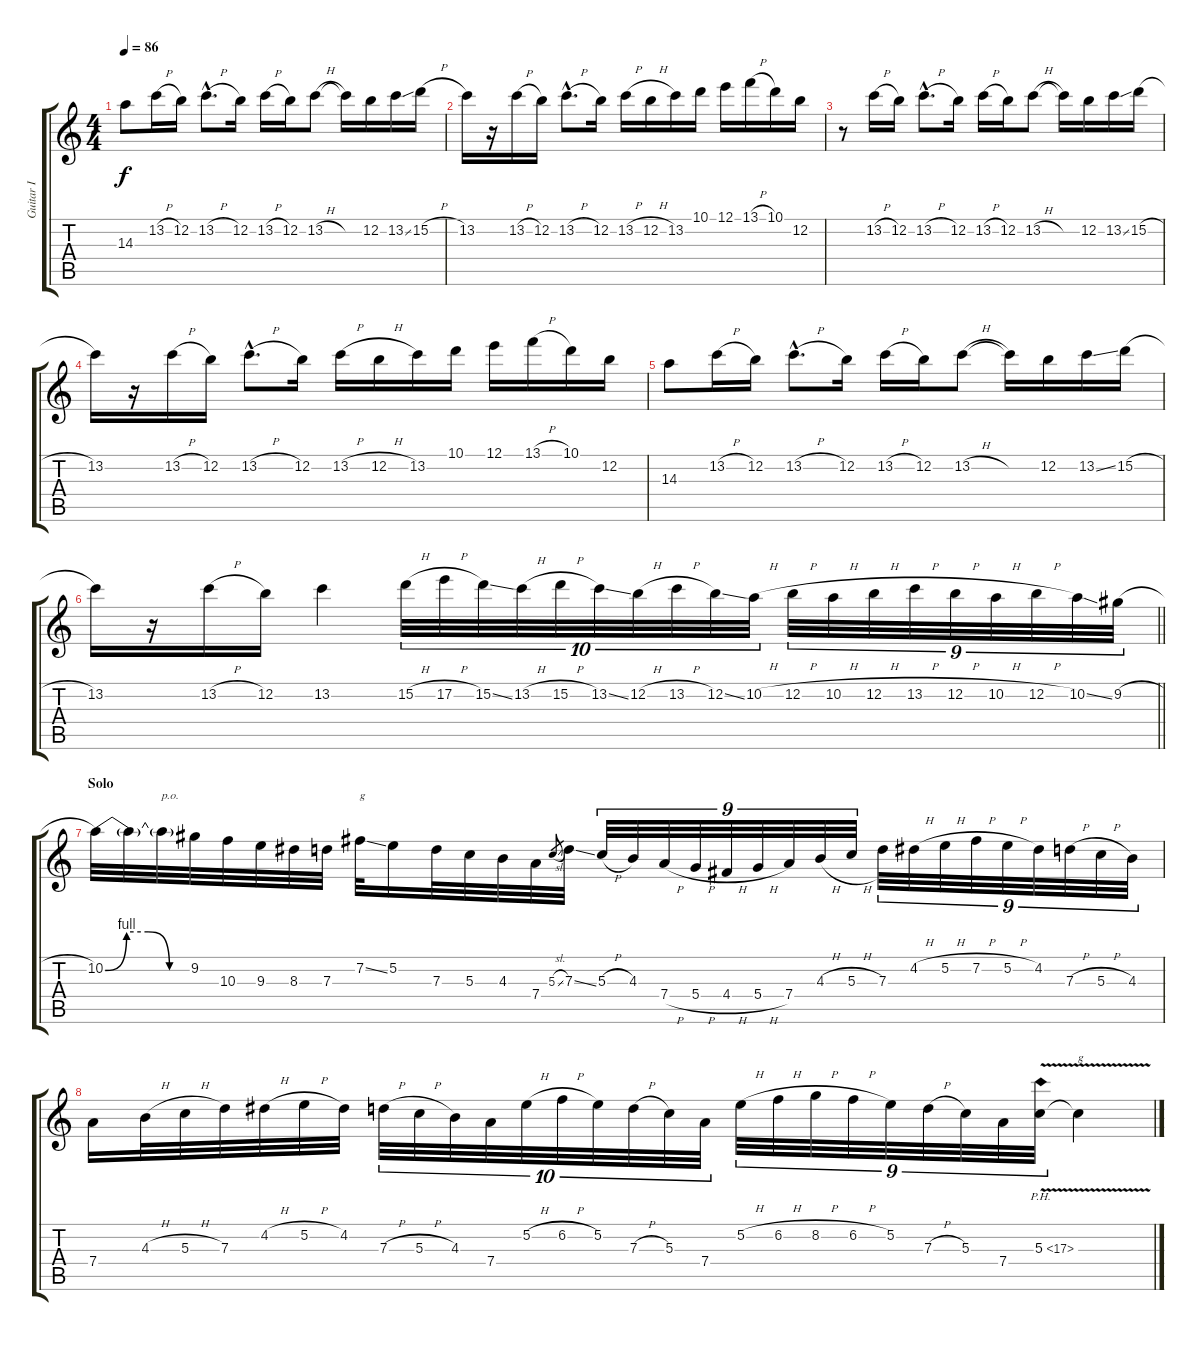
\track ("Guitar I" "Guitar I") {instrument electricguitarjazz}
\staff {score tabs}
\tuning (E4 B3 G3 D3 A2 E2) {hide}
\ts (4 4)
\tempo 86
\clef g2
\ks aminor
14.3.8{dy f} 13.2{h}.16 12.2.16 13.2{h hac}.8{d} 12.2.16 13.2{h}.16 12.2.16 13.2{h}.8 13.2{t}.16 12.2.16 13.2{ss}.16 15.2{h}.16 |
13.2.16 r.16 13.2{h}.16 12.2.16 13.2{h hac}.8{d} 12.2.16 13.2{h}.16 12.2{h}.16 13.2.16 10.1.16 12.1.16 13.1{h}.16 10.1.16 12.2.16 |
r.8 13.2{h}.16 12.2.16 13.2{h hac}.8{d} 12.2.16 13.2{h}.16 12.2.16 13.2{h}.8 13.2{t}.16 12.2.16 13.2{ss}.16 15.2{h}.16 |
13.2.16 r.16 13.2{h}.16 12.2.16 13.2{h hac}.8{d} 12.2.16 13.2{h}.16 12.2{h}.16 13.2.16 10.1.16 12.1.16 13.1{h}.16 10.1.16 12.2.16 |
14.3.8 13.2{h}.16 12.2.16 13.2{h hac}.8{d} 12.2.16 13.2{h}.16 12.2.16 13.2{h}.8 13.2{t}.16 12.2.16 13.2{ss}.16 15.2{h}.16 |
\barLineRight lightlight
13.2.16 r.16 13.2{h}.16 12.2.16 13.2.4 15.2{h}.32{tu (10 8) instrument distortionguitar} 17.2{h}.32{tu (10 8)} 15.2{ss}.32{tu (10 8)} 13.2{h}.32{tu (10 8)} 15.2{h}.32{tu (10 8)} 13.2{ss}.32{tu (10 8)} 12.2{h}.32{tu (10 8)} 13.2{h}.32{tu (10 8)} 12.2{ss}.32{tu (10 8)} 10.2{h}.32{tu (10 8)} 12.2{h}.32{tu (9 8)} 10.2{h}.32{tu (9 8)} 12.2{h}.32{tu (9 8)} 13.2{h}.32{tu (9 8)} 12.2{h}.32{tu (9 8)} 10.2{h}.32{tu (9 8)} 12.2{h}.32{tu (9 8)} 10.2{ss}.32{tu (9 8)} 9.2{h}.32{tu (9 8)} |
\section ("" "Solo")
10.2{be (custom 0 0 15 4 30 4 45 0 60 0)}.32 10.2{t}.32 10.2{t}.32{txt "p.o."} 9.2.32 10.3.32 9.3.32 8.3.32 7.3.32 7.2{ss}.32{txt "g"} 5.2.16 7.3.32 5.3.32 4.3.32 7.4.32 5.3{sl}.8{gr} 7.3{ss}.32 5.3{h}.32{tu (9 8)} 4.3.32{tu (9 8)} 7.4{h}.32{tu (9 8)} 5.4{h}.32{tu (9 8)} 4.4{h}.32{tu (9 8)} 5.4{h}.32{tu (9 8)} 7.4.32{tu (9 8)} 4.3{h}.32{tu (9 8)} 5.3{h}.32{tu (9 8)} 7.3.32{tu (9 8)} 4.2{h}.32{tu (9 8)} 5.2{h}.32{tu (9 8)} 7.2{h}.32{tu (9 8)} 5.2{h}.32{tu (9 8)} 4.2.32{tu (9 8)} 7.3{h}.32{tu (9 8)} 5.3{h}.32{tu (9 8)} 4.3.32{tu (9 8)} |
7.4.16 4.3{h}.32 5.3{h}.32 7.3.32 4.2{h}.32 5.2{h}.32 4.2.32 7.3{h}.32{tu (10 8)} 5.3{h}.32{tu (10 8)} 4.3.32{tu (10 8)} 7.4.32{tu (10 8)} 5.2{h}.32{tu (10 8)} 6.2{h}.32{tu (10 8)} 5.2.32{tu (10 8)} 7.3{h}.32{tu (10 8)} 5.3.32{tu (10 8)} 7.4.32{tu (10 8)} 5.2{h}.32{tu (9 8)} 6.2{h}.32{tu (9 8)} 8.2{h}.32{tu (9 8)} 6.2{h}.32{tu (9 8)} 5.2.32{tu (9 8)} 7.3{h}.32{tu (9 8)} 5.3.32{tu (9 8)} 7.4.32{tu (9 8)} 5.3{ph 12 v}.32{tu (9 8)} 5.3{t}.4{txt "g"}
